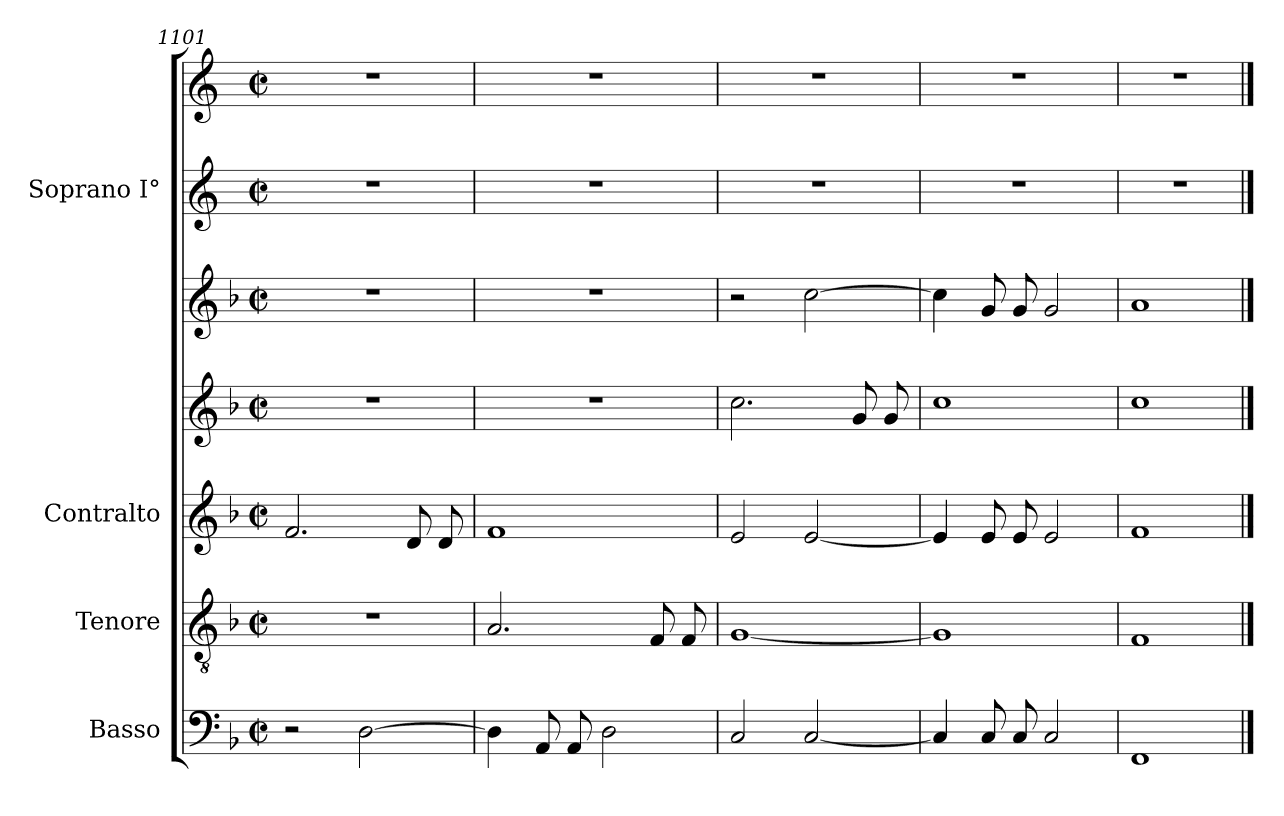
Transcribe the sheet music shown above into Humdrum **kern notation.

**kern	**kern	**kern	**kern	**kern	**kern	**kern
*part6	*part5	*part4	*part3	*part2	*part1	*part1
*staff7	*staff6	*staff5	*staff4	*staff3	*staff2	*staff1
*I"Basso	*I"Tenore	*I"Contralto	*	*	*I"Soprano I°	*
*I'Basso	*I'Tenore	*	*	*	*I'Soprano I°	*
!!LO:PB:g=z
*clefF4	*clefGv2	*clefG2	*clefG2	*clefG2	*clefG2	*clefG2
*k[b-]	*k[b-]	*k[b-]	*k[b-]	*k[b-]	*k[]	*k[]
*F:	*F:	*F:	*F:	*F:	*C:	*C:
*M2/2	*M2/2	*M2/2	*M2/2	*M2/2	*M2/2	*M2/2
*met(c|)	*met(c|)	*met(c|)	*met(c|)	*met(c|)	*met(c|)	*met(c|)
=1101	=1101	=1101	=1101	=1101	=1101	=1101
2r	1r	2.f/	1r	1r	1r	1r
[>2D\	.	.	.	.	.	.
.	.	8d/	.	.	.	.
.	.	8d/	.	.	.	.
=1102	=1102	=1102	=1102	=1102	=1102	=1102
4D\]	2.A/	1f	1r	1r	1r	1r
8AA/	.	.	.	.	.	.
8AA/	.	.	.	.	.	.
2D\	.	.	.	.	.	.
.	8F/	.	.	.	.	.
.	8F/	.	.	.	.	.
=1103	=1103	=1103	=1103	=1103	=1103	=1103
2C/	[<1G	2e/	2.cc\	2r	1r	1r
[<2C/	.	[<2e/	.	[>2cc\	.	.
.	.	.	8g/	.	.	.
.	.	.	8g/	.	.	.
=1104	=1104	=1104	=1104	=1104	=1104	=1104
4C/]	1G]	4e/]	1cc	4cc\]	1r	1r
8C/	.	8e/	.	8g/	.	.
8C/	.	8e/	.	8g/	.	.
2C/	.	2e/	.	2g/	.	.
=1105	=1105	=1105	=1105	=1105	=1105	=1105
1FF	1F	1f	1cc	1a	1r	1r
==	==	==	==	==	==	==
*-	*-	*-	*-	*-	*-	*-
